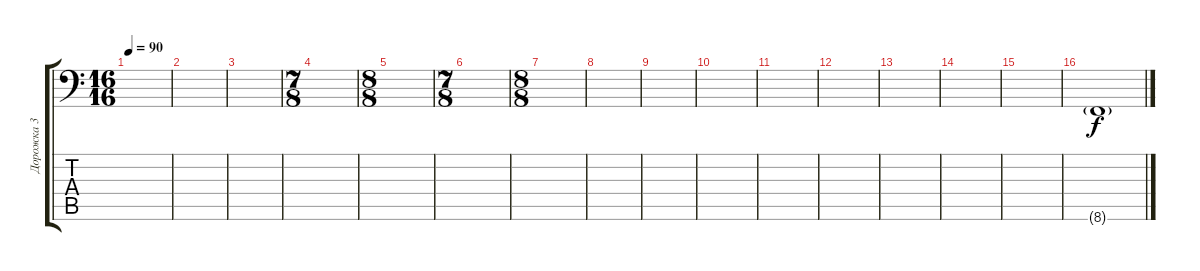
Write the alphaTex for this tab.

\track ("Дорожка 3" "Дорожка 3") {instrument lead1square}
\staff {score tabs}
\tuning (B3 Gb3 D3 A2 E2 A1) {hide}
\ts (16 16)
\tempo 90
\clef f4
\ks c
|
|
|
\ts (7 8)
|
\ts (8 8)
|
\ts (7 8)
|
\ts (8 8)
|
|
|
|
|
|
|
|
|
8.6{g}.1
